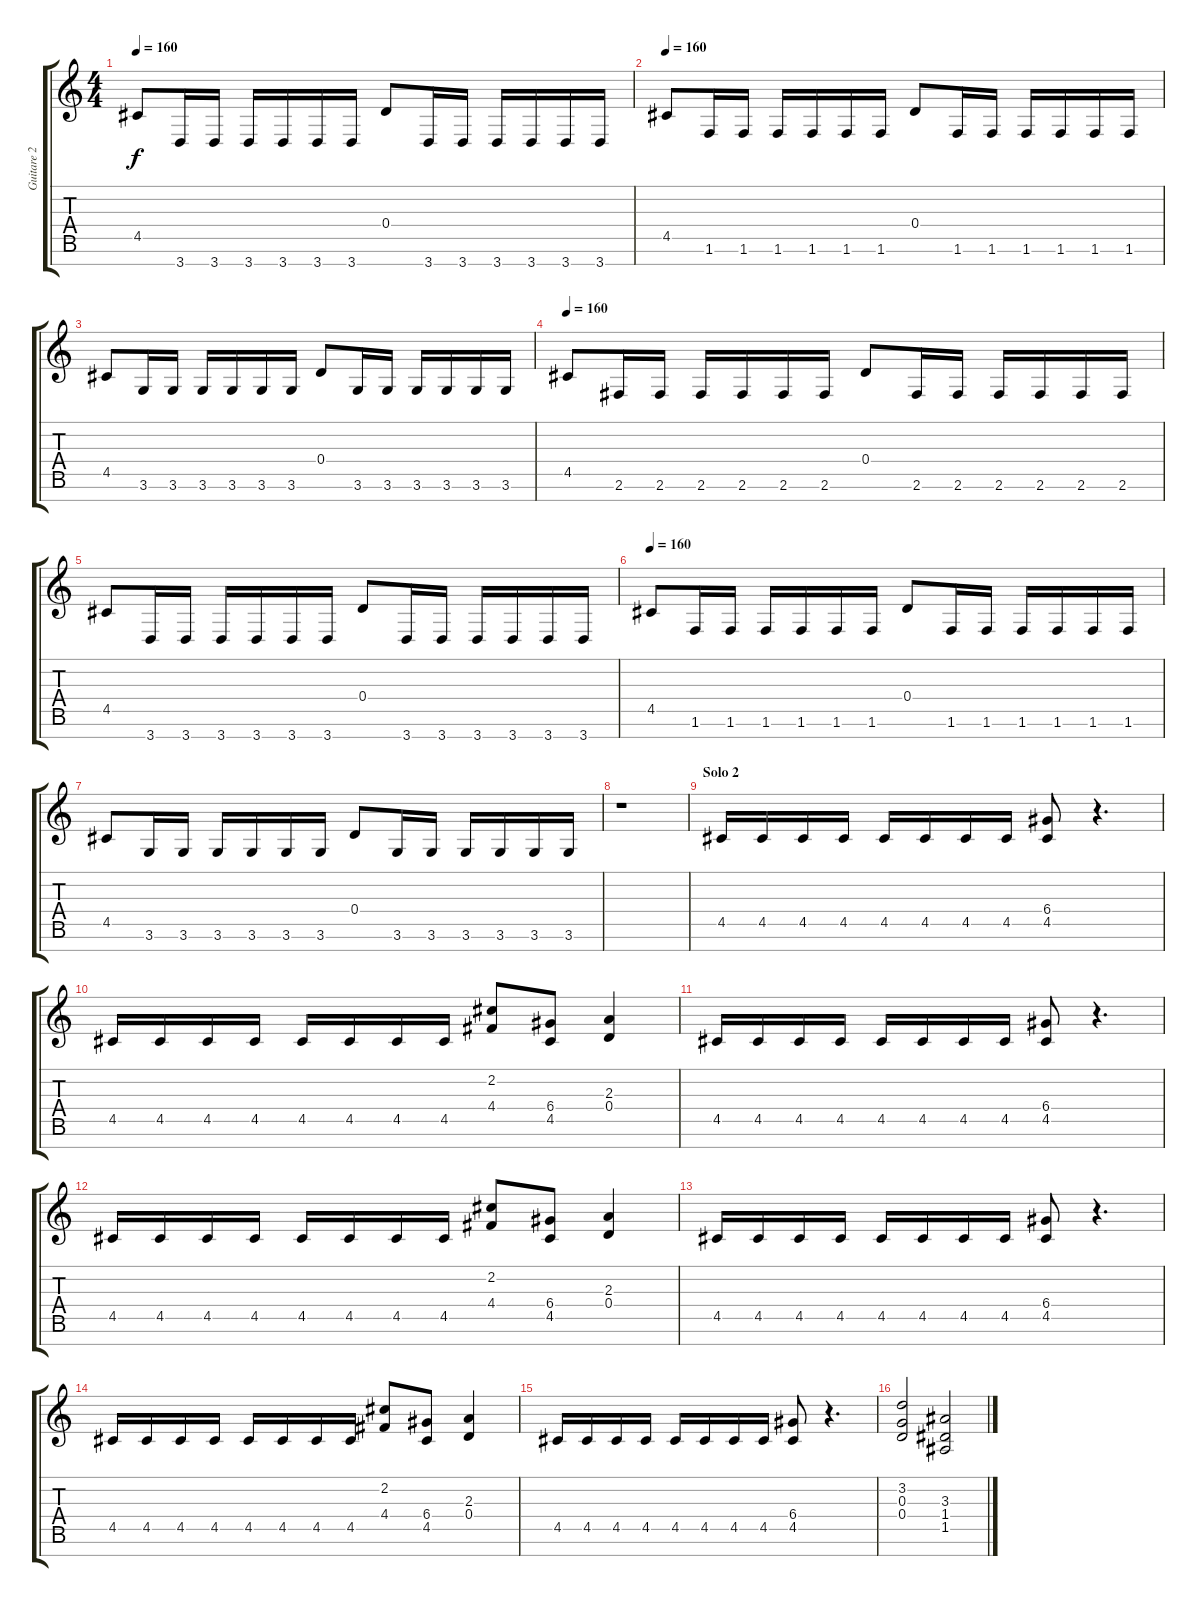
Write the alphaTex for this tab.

\track ("Guitare 2" "Guitare 2") {instrument distortionguitar}
\staff {score tabs}
\tuning (E4 B3 G3 D3 A2 E2 B1) {hide}
\ts (4 4)
\tempo 160
\clef g2
\ks c
4.5.8{dy f} 3.7.16 3.7.16 3.7.16 3.7.16 3.7.16 3.7.16 0.4.8 3.7.16 3.7.16 3.7.16 3.7.16 3.7.16 3.7.16 |
\tempo 160
4.5.8 1.6.16 1.6.16 1.6.16 1.6.16 1.6.16 1.6.16 0.4.8 1.6.16 1.6.16 1.6.16 1.6.16 1.6.16 1.6.16 |
4.5.8 3.6.16 3.6.16 3.6.16 3.6.16 3.6.16 3.6.16 0.4.8 3.6.16 3.6.16 3.6.16 3.6.16 3.6.16 3.6.16 |
\tempo 160
4.5.8 2.6.16 2.6.16 2.6.16 2.6.16 2.6.16 2.6.16 0.4.8 2.6.16 2.6.16 2.6.16 2.6.16 2.6.16 2.6.16 |
4.5.8 3.7.16 3.7.16 3.7.16 3.7.16 3.7.16 3.7.16 0.4.8 3.7.16 3.7.16 3.7.16 3.7.16 3.7.16 3.7.16 |
\tempo 160
4.5.8 1.6.16 1.6.16 1.6.16 1.6.16 1.6.16 1.6.16 0.4.8 1.6.16 1.6.16 1.6.16 1.6.16 1.6.16 1.6.16 |
4.5.8 3.6.16 3.6.16 3.6.16 3.6.16 3.6.16 3.6.16 0.4.8 3.6.16 3.6.16 3.6.16 3.6.16 3.6.16 3.6.16 |
r.1 |
\section ("" "Solo 2")
4.5.16 4.5.16 4.5.16 4.5.16 4.5.16 4.5.16 4.5.16 4.5.16 (6.4 4.5).8 r.4{d} |
4.5.16 4.5.16 4.5.16 4.5.16 4.5.16 4.5.16 4.5.16 4.5.16 (2.2 4.4).8 (6.4 4.5).8 (2.3 0.4).4 |
4.5.16 4.5.16 4.5.16 4.5.16 4.5.16 4.5.16 4.5.16 4.5.16 (6.4 4.5).8 r.4{d} |
4.5.16 4.5.16 4.5.16 4.5.16 4.5.16 4.5.16 4.5.16 4.5.16 (2.2 4.4).8 (6.4 4.5).8 (2.3 0.4).4 |
4.5.16 4.5.16 4.5.16 4.5.16 4.5.16 4.5.16 4.5.16 4.5.16 (6.4 4.5).8 r.4{d} |
4.5.16 4.5.16 4.5.16 4.5.16 4.5.16 4.5.16 4.5.16 4.5.16 (2.2 4.4).8 (6.4 4.5).8 (2.3 0.4).4 |
4.5.16 4.5.16 4.5.16 4.5.16 4.5.16 4.5.16 4.5.16 4.5.16 (6.4 4.5).8 r.4{d} |
(3.2 0.3 0.4).2 (3.3 1.4 1.5).2
